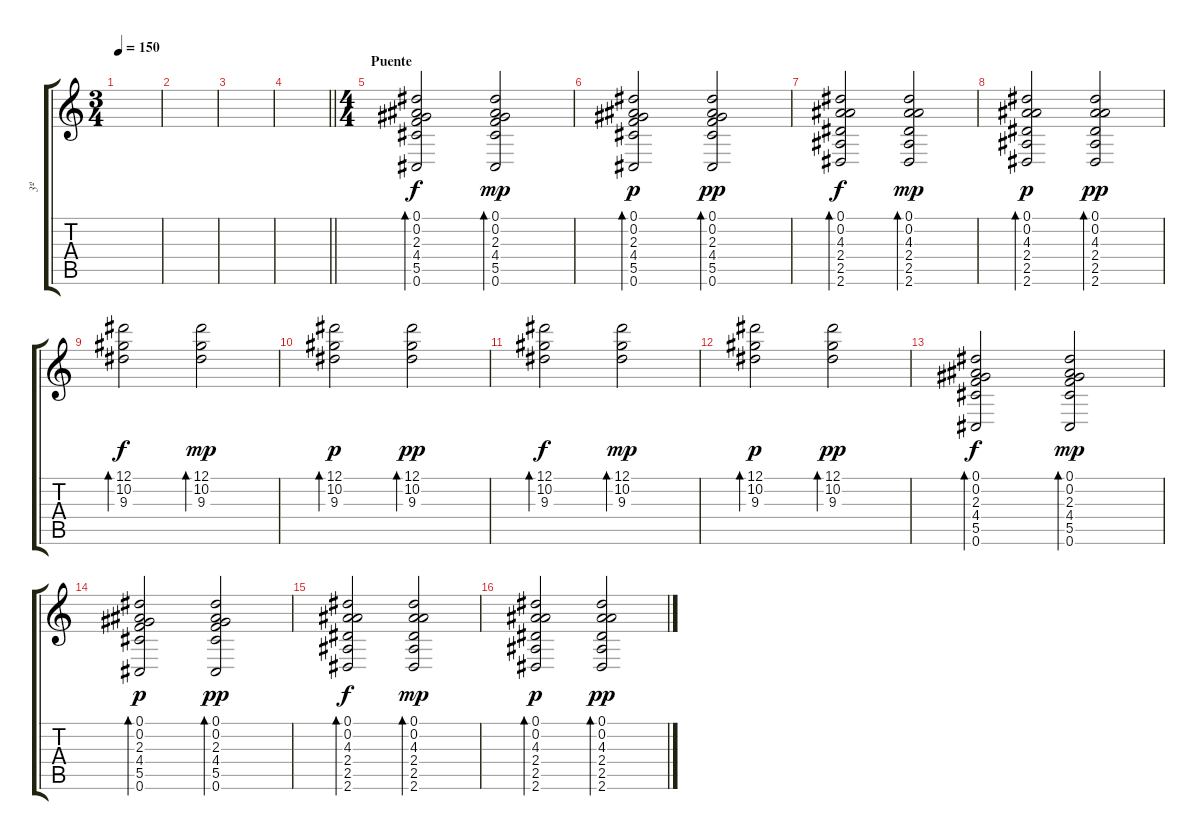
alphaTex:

\track ("3º" "3º") {instrument acousticguitarsteel}
\staff {score tabs}
\tuning (Eb4 Bb3 Gb3 Db3 Ab2 Db2) {hide}
\ts (3 4)
\tempo 150
\clef g2
\ks c
|
|
|
\barLineRight lightlight
|
\ts (4 4)
\section ("" "Puente")
(0.1 0.2 2.3 4.4 5.5 0.6).2{bd 240} (0.1 0.2 2.3 4.4 5.5 0.6).2{bd 240 dy mp} |
(0.1 0.2 2.3 4.4 5.5 0.6).2{bd 240 dy p} (0.1 0.2 2.3 4.4 5.5 0.6).2{bd 240 dy pp} |
(0.1 0.2 4.3 2.4 2.5 2.6).2{bd 240 dy f} (0.1 0.2 4.3 2.4 2.5 2.6).2{bd 240 dy mp} |
(0.1 0.2 4.3 2.4 2.5 2.6).2{bd 240 dy p} (0.1 0.2 4.3 2.4 2.5 2.6).2{bd 240 dy pp} |
(12.1 10.2 9.3).2{bd 240 dy f} (12.1 10.2 9.3).2{bd 240 dy mp} |
(12.1 10.2 9.3).2{bd 240 dy p} (12.1 10.2 9.3).2{bd 240 dy pp} |
(12.1 10.2 9.3).2{bd 240 dy f} (12.1 10.2 9.3).2{bd 240 dy mp} |
(12.1 10.2 9.3).2{bd 240 dy p} (12.1 10.2 9.3).2{bd 240 dy pp} |
(0.1 0.2 2.3 4.4 5.5 0.6).2{bd 240 dy f} (0.1 0.2 2.3 4.4 5.5 0.6).2{bd 240 dy mp} |
(0.1 0.2 2.3 4.4 5.5 0.6).2{bd 240 dy p} (0.1 0.2 2.3 4.4 5.5 0.6).2{bd 240 dy pp} |
(0.1 0.2 4.3 2.4 2.5 2.6).2{bd 240 dy f} (0.1 0.2 4.3 2.4 2.5 2.6).2{bd 240 dy mp} |
(0.1 0.2 4.3 2.4 2.5 2.6).2{bd 240 dy p} (0.1 0.2 4.3 2.4 2.5 2.6).2{bd 240 dy pp}
